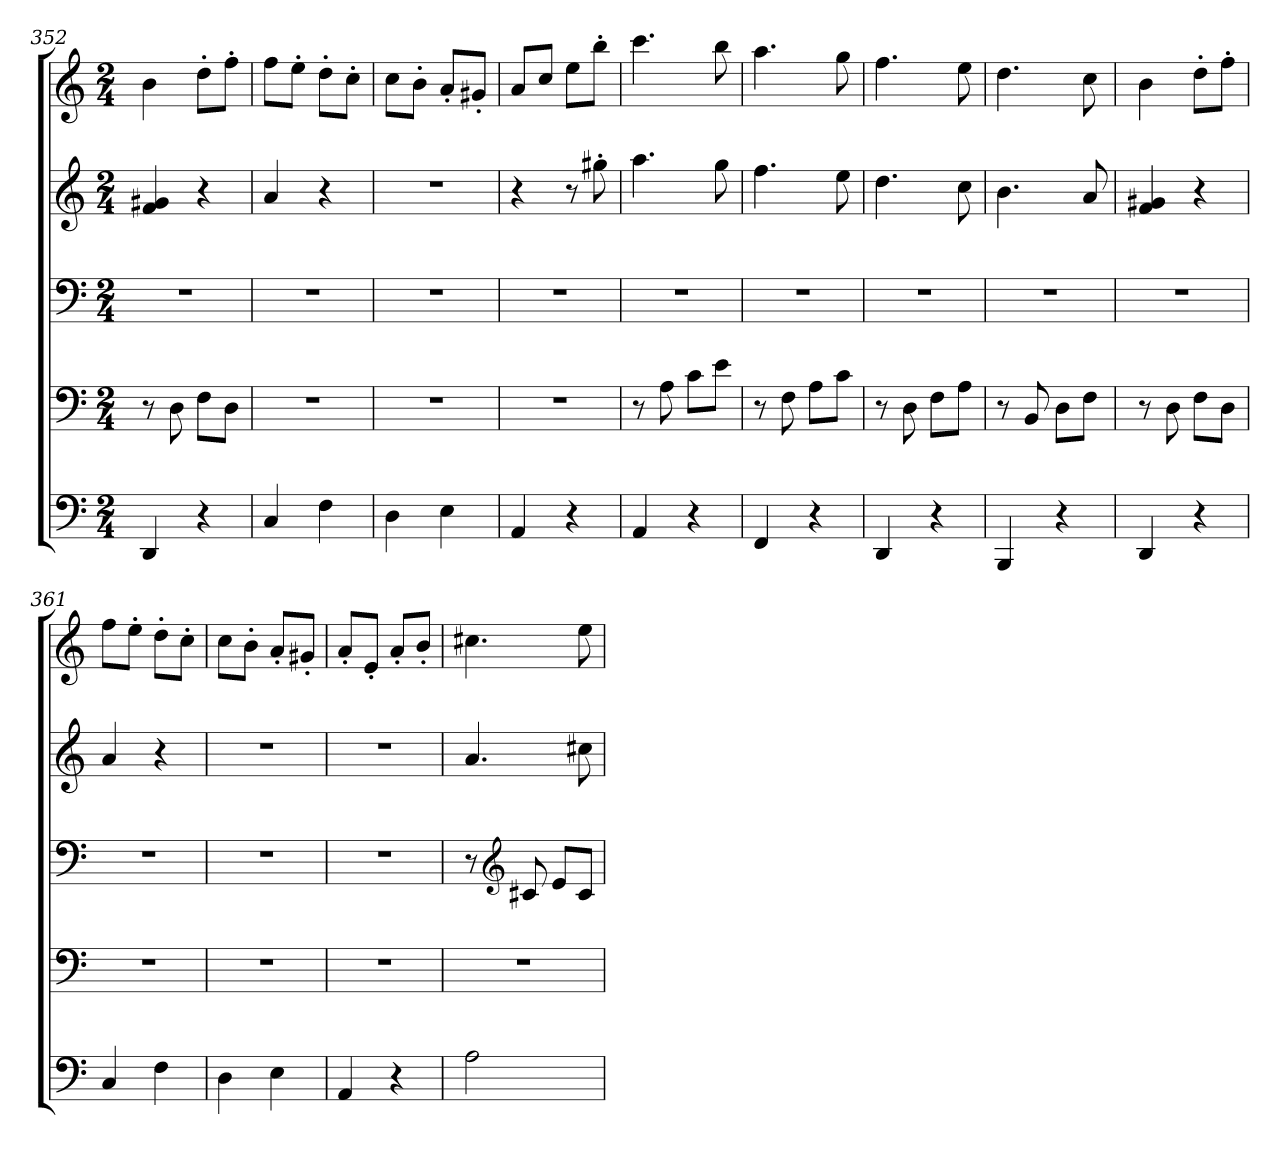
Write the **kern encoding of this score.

**kern	**kern	**kern	**kern	**kern
*part5	*part4	*part3	*part2	*part1
*staff5	*staff4	*staff3	*staff2	*staff1
*clefF4	*clefF4	*clefF4	*clefG2	*clefG2
*k[]	*k[]	*k[]	*k[]	*k[]
*M2/4	*M2/4	*M2/4	*M2/4	*M2/4
*MM180	*MM180	*MM180	*MM180	*MM180
=352	=352	=352	=352	=352
4DD/	8r	2r	4f/ 4g#X/	4b\
.	8D\	.	.	.
4r	8F\L	.	4r	8dd'\L
.	8D\J	.	.	8ff'\J
=353	=353	=353	=353	=353
4C/	2r	2r	4a/	8ff\L
.	.	.	.	8ee'\J
4F\	.	.	4r	8dd'\L
.	.	.	.	8cc'\J
=354	=354	=354	=354	=354
4D\	2r	2r	2r	8cc\L
.	.	.	.	8b'\J
4E\	.	.	.	8a'/L
.	.	.	.	8g#X'/J
=355	=355	=355	=355	=355
4AA/	2r	2r	4r	8a/L
.	.	.	.	8cc/J
4r	.	.	8r	8ee\L
.	.	.	8gg#X'\	8bb'\J
=356	=356	=356	=356	=356
*	*	*	*	*MM180
4AA/	8r	2r	4.aa\	4.ccc\
.	8A\	.	.	.
4r	8c\L	.	.	.
.	8e\J	.	8gg\	8bb\
=357	=357	=357	=357	=357
4FF/	8r	2r	4.ff\	4.aa\
.	8F\	.	.	.
4r	8A\L	.	.	.
.	8c\J	.	8ee\	8gg\
=358	=358	=358	=358	=358
4DD/	8r	2r	4.dd\	4.ff\
.	8D\	.	.	.
4r	8F\L	.	.	.
.	8A\J	.	8cc\	8ee\
!!LO:PB:g=z
=359	=359	=359	=359	=359
4BBB/	8r	2r	4.b\	4.dd\
.	8BB/	.	.	.
4r	8D\L	.	.	.
.	8F\J	.	8a/	8cc\
=360	=360	=360	=360	=360
*	*	*	*	*MM180
4DD/	8r	2r	4f/ 4g#X/	4b\
.	8D\	.	.	.
4r	8F\L	.	4r	8dd'\L
.	8D\J	.	.	8ff'\J
=361	=361	=361	=361	=361
4C/	2r	2r	4a/	8ff\L
.	.	.	.	8ee'\J
4F\	.	.	4r	8dd'\L
.	.	.	.	8cc'\J
=362	=362	=362	=362	=362
4D\	2r	2r	2r	8cc\L
.	.	.	.	8b'\J
4E\	.	.	.	8a'/L
.	.	.	.	8g#X'/J
=363	=363	=363	=363	=363
4AA/	2r	2r	2r	8a'/L
.	.	.	.	8e'/J
4r	.	.	.	8a'/L
.	.	.	.	8b'/J
=364	=364	=364	=364	=364
*	*	*	*	*MM180
2A\	2r	8r	4.a/	4.cc#X\
*	*	*clefG2	*	*
.	.	8c#X/	.	.
.	.	8e/L	.	.
.	.	8c#/J	8cc#X\	8ee\
=	=	=	=	=
*-	*-	*-	*-	*-
